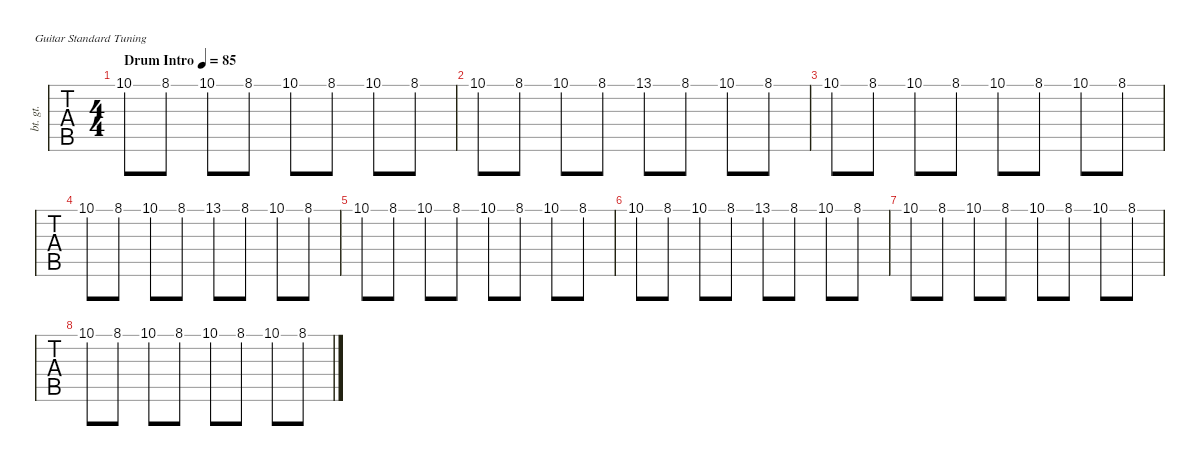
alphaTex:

\defaultSystemsLayout 4
\hideDynamics
\bracketExtendMode nobrackets
\track ("Baritone Guitar" "bt. gt.") {instrument electricguitarclean}
\staff {tabs}
\tuning (E4 B3 G3 D3 A2 E2)
\ts (4 4)
\tempo (85 "Drum Intro")
\clef g2
\ks c
10.1.8{dy mf} 8.1.8 10.1.8 8.1.8 10.1.8 8.1.8 10.1.8 8.1.8 |
10.1.8 8.1.8 10.1.8 8.1.8 13.1.8 8.1.8 10.1.8 8.1.8 |
10.1.8 8.1.8 10.1.8 8.1.8 10.1.8 8.1.8 10.1.8 8.1.8 |
10.1.8 8.1.8 10.1.8 8.1.8 13.1.8 8.1.8 10.1.8 8.1.8 |
10.1.8 8.1.8 10.1.8 8.1.8 10.1.8 8.1.8 10.1.8 8.1.8 |
10.1.8 8.1.8 10.1.8 8.1.8 13.1.8 8.1.8 10.1.8 8.1.8 |
10.1.8 8.1.8 10.1.8 8.1.8 10.1.8 8.1.8 10.1.8 8.1.8 |
10.1.8 8.1.8 10.1.8 8.1.8 10.1.8 8.1.8 10.1.8 8.1.8
